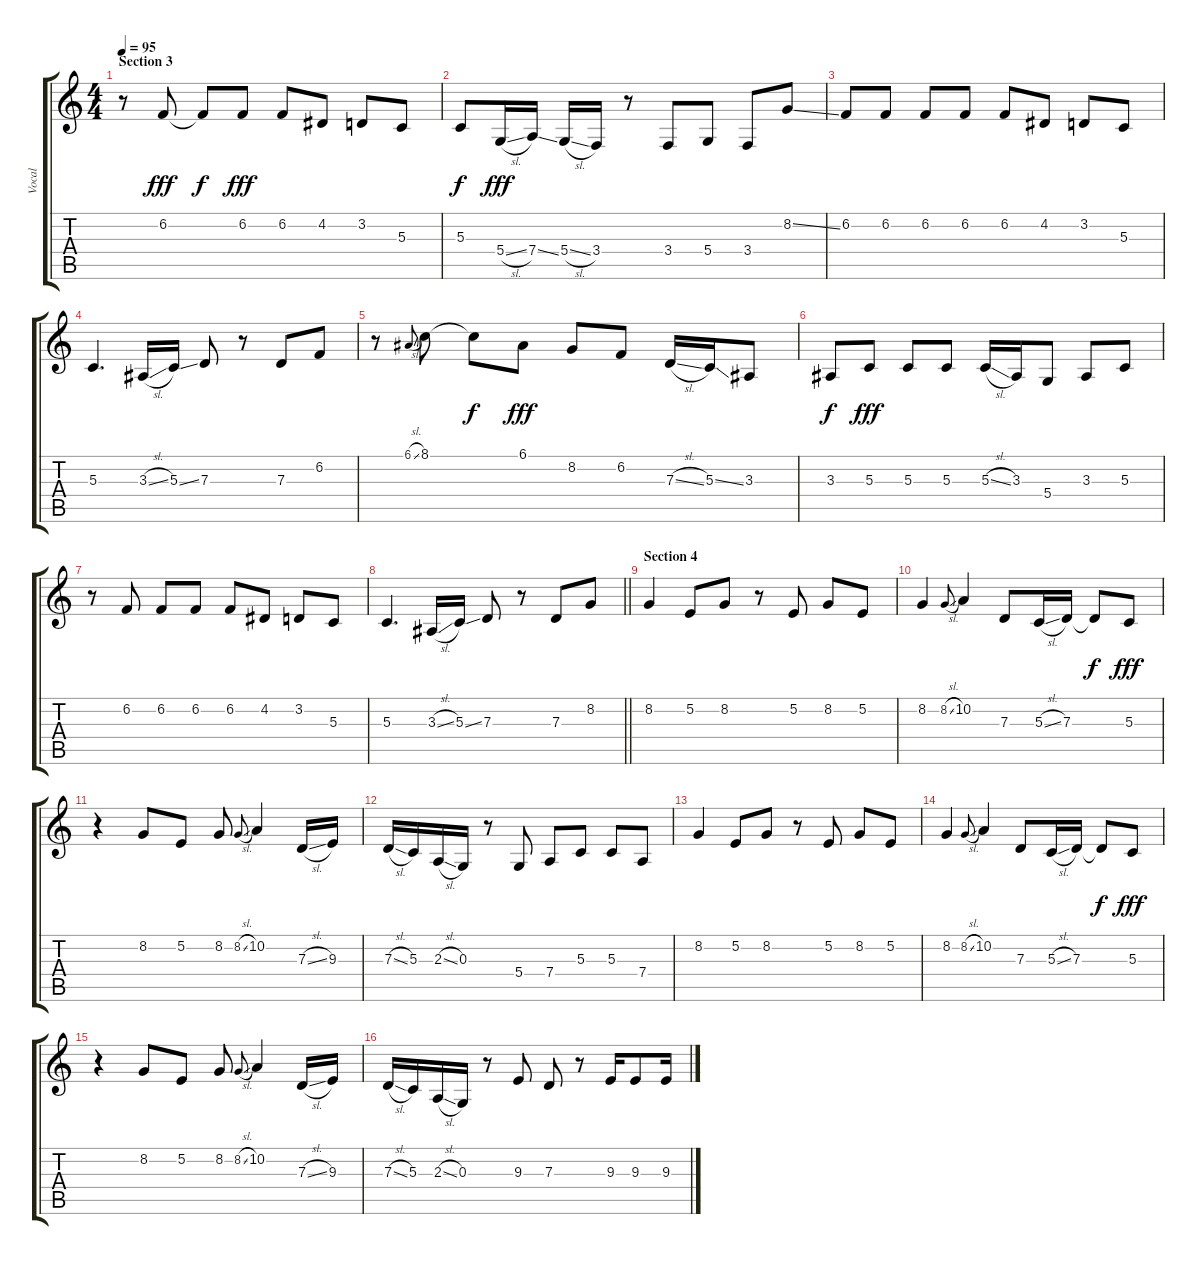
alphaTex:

\track ("Vocal" "Vocal") {instrument lead6voice}
\staff {score tabs}
\tuning (E4 B3 G3 D3 A2 E2) {hide}
\ts (4 4)
\section ("" "Section 3")
\tempo 95
\clef g2
\ks c
r.8{dy fff} 6.2.8 6.2{t}.8{dy f} 6.2.8{dy fff} 6.2.8 4.2.8 3.2.8 5.3.8 |
5.3.8{dy f} 5.4{sl}.16{dy fff} 7.4{ss}.16 5.4{sl}.16 3.4.16 r.8 3.4.8 5.4.8 3.4.8 8.2{ss}.8 |
6.2.8 6.2.8 6.2.8 6.2.8 6.2.8 4.2.8 3.2.8 5.3.8 |
5.3.4{d} 3.3{sl}.16 5.3{ss}.16 7.3.8 r.8 7.3.8 6.2.8 |
r.8 6.1{sl}.8{gr onbeat} 8.1.8 8.1{t}.8{dy f} 6.1.8{dy fff} 8.2.8 6.2.8 7.3{sl}.16 5.3{ss}.16 3.3.8 |
3.3.8{dy f} 5.3.8{dy fff} 5.3.8 5.3.8 5.3{sl}.16 3.3.16 5.4.8 3.3.8 5.3.8 |
r.8 6.2.8 6.2.8 6.2.8 6.2.8 4.2.8 3.2.8 5.3.8 |
\barLineRight lightlight
5.3.4{d} 3.3{sl}.16 5.3{ss}.16 7.3.8 r.8 7.3.8 8.2.8 |
\section ("" "Section 4")
8.2.4 5.2.8 8.2.8 r.8 5.2.8 8.2.8 5.2.8 |
8.2.4 8.2{sl}.8{gr onbeat} 10.2.4 7.3.8 5.3{sl}.16 7.3.16 7.3{t}.8{dy f} 5.3.8{dy fff} |
r.4 8.2.8 5.2.8 8.2.8 8.2{sl}.8{gr onbeat} 10.2.4 7.3{sl}.16 9.3.16 |
7.3{sl}.16 5.3.16 2.3{sl}.16 0.3.16 r.8 5.4.8 7.4.8 5.3.8 5.3.8 7.4.8 |
8.2.4 5.2.8 8.2.8 r.8 5.2.8 8.2.8 5.2.8 |
8.2.4 8.2{sl}.8{gr onbeat} 10.2.4 7.3.8 5.3{sl}.16 7.3.16 7.3{t}.8{dy f} 5.3.8{dy fff} |
r.4 8.2.8 5.2.8 8.2.8 8.2{sl}.8{gr onbeat} 10.2.4 7.3{sl}.16 9.3.16 |
7.3{sl}.16 5.3.16 2.3{sl}.16 0.3.16 r.8 9.3.8 7.3.8 r.8 9.3.16 9.3.8 9.3.16
